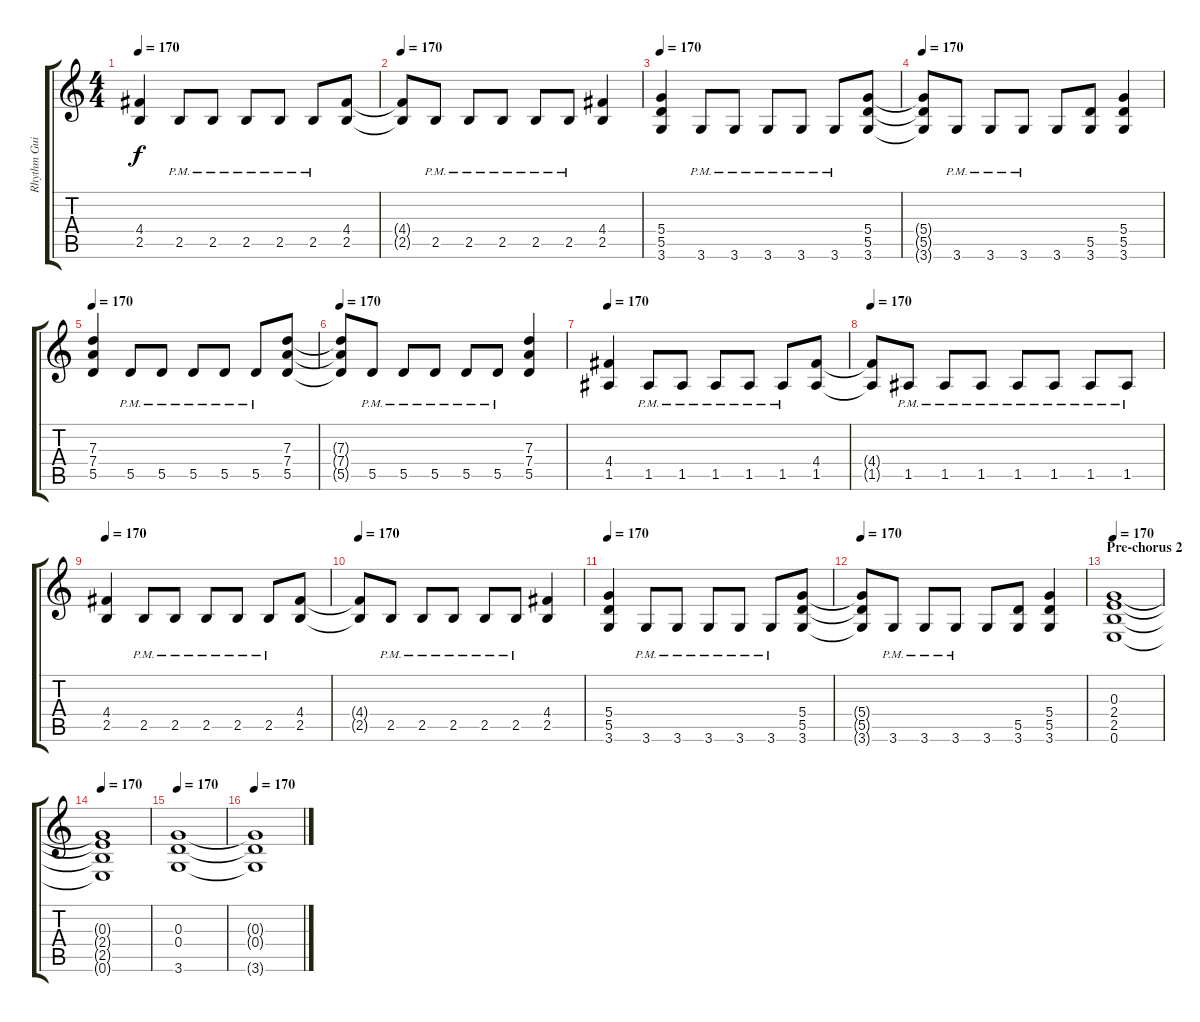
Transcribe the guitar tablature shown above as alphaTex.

\track ("Rhythm Guitar" "Rhythm Gui") {instrument overdrivenguitar}
\staff {score tabs}
\tuning (E4 B3 G3 D3 A2 E2) {hide}
\ts (4 4)
\tempo 170
\clef g2
\ks c
(4.4 2.5).4{dy f} 2.5{pm}.8 2.5{pm}.8 2.5{pm}.8 2.5{pm}.8 2.5{pm}.8 (4.4 2.5).8 |
\tempo 170
(4.4{t} 2.5{t}).8 2.5{pm}.8 2.5{pm}.8 2.5{pm}.8 2.5{pm}.8 2.5{pm}.8 (4.4 2.5).4 |
\tempo 170
(5.4 5.5 3.6).4 3.6{pm}.8 3.6{pm}.8 3.6{pm}.8 3.6{pm}.8 3.6{pm}.8 (5.4 5.5 3.6).8 |
\tempo 170
(5.4{t} 5.5{t} 3.6{t}).8 3.6{pm}.8 3.6{pm}.8 3.6{pm}.8 3.6.8 (5.5 3.6).8 (5.4 5.5 3.6).4 |
\tempo 170
(7.3 7.4 5.5).4 5.5{pm}.8 5.5{pm}.8 5.5{pm}.8 5.5{pm}.8 5.5{pm}.8 (7.3 7.4 5.5).8 |
\tempo 170
(7.3{t} 7.4{t} 5.5{t}).8 5.5{pm}.8 5.5{pm}.8 5.5{pm}.8 5.5{pm}.8 5.5{pm}.8 (7.3 7.4 5.5).4 |
\tempo 170
(4.4 1.5).4 1.5{pm}.8 1.5{pm}.8 1.5{pm}.8 1.5{pm}.8 1.5{pm}.8 (4.4 1.5).8 |
\tempo 170
(4.4{t} 1.5{t}).8 1.5{pm}.8 1.5{pm}.8 1.5{pm}.8 1.5{pm}.8 1.5{pm}.8 1.5{pm}.8 1.5{pm}.8 |
\tempo 170
(4.4 2.5).4 2.5{pm}.8 2.5{pm}.8 2.5{pm}.8 2.5{pm}.8 2.5{pm}.8 (4.4 2.5).8 |
\tempo 170
(4.4{t} 2.5{t}).8 2.5{pm}.8 2.5{pm}.8 2.5{pm}.8 2.5{pm}.8 2.5{pm}.8 (4.4 2.5).4 |
\tempo 170
(5.4 5.5 3.6).4 3.6{pm}.8 3.6{pm}.8 3.6{pm}.8 3.6{pm}.8 3.6{pm}.8 (5.4 5.5 3.6).8 |
\tempo 170
(5.4{t} 5.5{t} 3.6{t}).8 3.6{pm}.8 3.6{pm}.8 3.6{pm}.8 3.6.8 (5.5 3.6).8 (5.4 5.5 3.6).4 |
\section ("" "Pre-chorus 2")
\tempo 170
(0.3 2.4 2.5 0.6).1 |
\tempo 170
(0.3{t} 2.4{t} 2.5{t} 0.6{t}).1 |
\tempo 170
(0.3 0.4 3.6).1 |
\tempo 170
(0.3{t} 0.4{t} 3.6{t}).1
